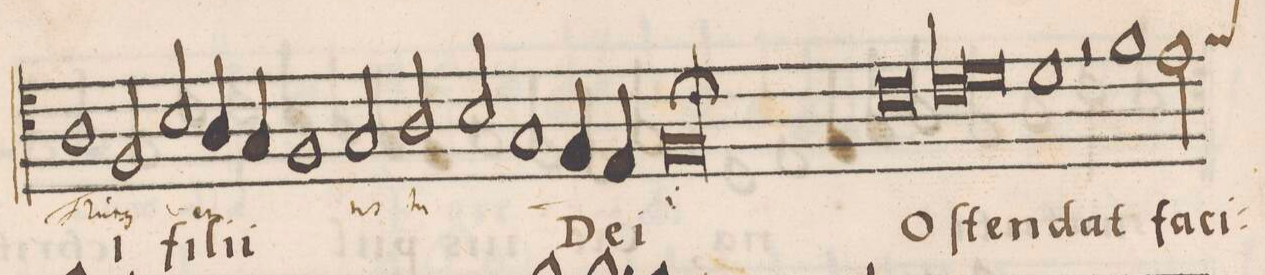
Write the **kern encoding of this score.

**kern	**text	**text
*I"ALTVS	*	*
*clefC4	*	*
*k[]	*	*
*met(C|)	*	*
*M2/1	*	*
1A\	Fruc-	.
=55-	=55-	=55-
2F/	-t(us)	i
2B-/	ven-	fi-
4A/	.	-li-
4G/	.	-i
=56-	=56-	=56-
1F	.	.
2G/	-tris	.
2A/	tu-	.
=57-	=57-	=57-
2B-/	.	.
1G	.	.
4F/	.	De-
4E/	.	.
=58-	=58-	=58-
0F;	-i	-i
=59-	=59-	=59-
0c	.	O-
=60-	=60-	=60-
*lig	*	*
1c	.	-ſten-
1d	.	.
*Xlig	*	*
=61-	=61-	=61-
1d	.	-dat
2r	.	.
1f\	.	fa-
=62-	=62-	=62-
*custos:f	*	*
2e\	.	-ci-
*-	*-	*-
